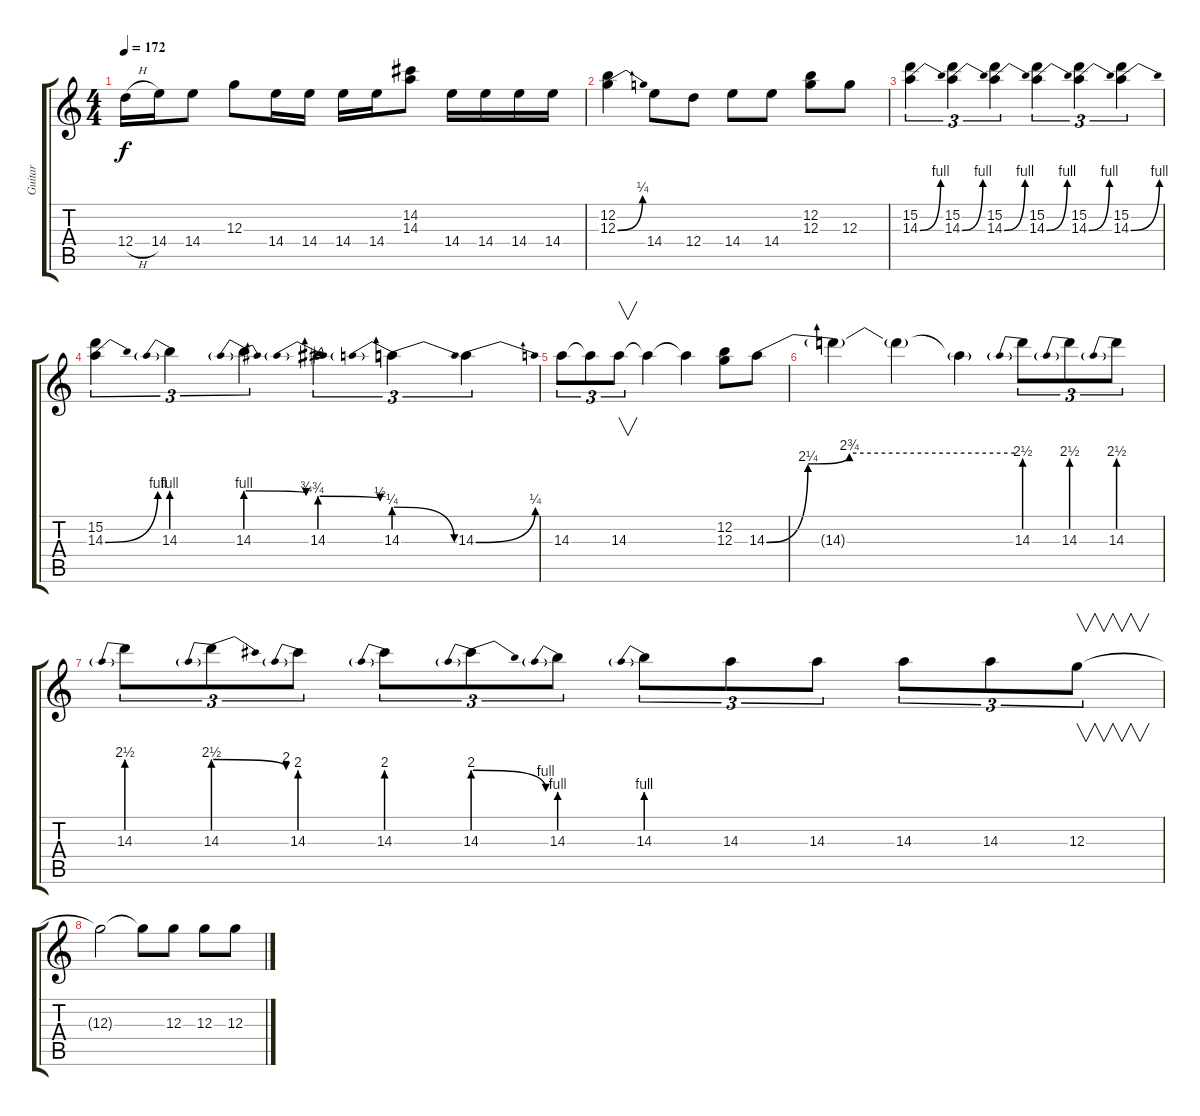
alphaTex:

\track ("Guitar" "Guitar") {instrument overdrivenguitar}
\staff {score tabs}
\tuning (E4 B3 G3 D3 A2 E2) {hide}
\ts (4 4)
\tempo 172
\clef g2
\ks c
12.4{h}.16{dy f} 14.4.16 14.4.8 12.3.8 14.4.16 14.4.16 14.4.16 14.4.16 (14.2 14.3).8 14.4.16 14.4.16 14.4.16 14.4.16 |
(12.2 12.3{be (bend 0 0 60 1)}).4 14.4.8 12.4.8 14.4.8 14.4.8 (12.2 12.3).8 12.3.8 |
(15.2 14.3{be (bend 0 0 60 4)}).4{tu (3 2)} (15.2 14.3{be (bend 0 0 60 4)}).4{tu (3 2)} (15.2 14.3{be (bend 0 0 60 4)}).4{tu (3 2)} (15.2 14.3{be (bend 0 0 60 4)}).4{tu (3 2)} (15.2 14.3{be (bend 0 0 60 4)}).4{tu (3 2)} (15.2 14.3{be (bend 0 0 60 4)}).4{tu (3 2)} |
(15.2 14.3{be (bend 0 0 60 4)}).4{tu (3 2)} 14.3{be (prebend 0 4 60 4)}.4{tu (3 2)} 14.3{be (prebendrelease 0 4 60 3)}.4{tu (3 2)} 14.3{be (prebendrelease 0 3 60 2)}.4{tu (3 2)} 14.3{be (prebendrelease 0 1 60 0)}.4{tu (3 2)} 14.3{be (bend 0 0 60 1)}.4{tu (3 2)} |
14.3.8{tu (3 2)} 14.3{t}.8{tu (3 2)} 14.3.8{v tu (3 2)} 14.3{t}.4 14.3{t}.4 (12.2 12.3).8 14.3{be (custom 0 0 10 9 20 11 60 11)}.8 |
14.3{t}.4 14.3{t}.4 14.3{t}.4 14.3{be (prebend 0 10 60 10)}.8{tu (3 2)} 14.3{be (prebend 0 10 60 10)}.8{tu (3 2)} 14.3{be (prebend 0 10 60 10)}.8{tu (3 2)} |
14.3{be (prebend 0 10 60 10)}.8{tu (3 2)} 14.3{be (prebendrelease 0 10 60 8)}.8{tu (3 2)} 14.3{be (prebend 0 8 60 8)}.8{tu (3 2)} 14.3{be (prebend 0 8 60 8)}.8{tu (3 2)} 14.3{be (prebendrelease 0 8 60 4)}.8{tu (3 2)} 14.3{be (prebend 0 4 60 4)}.8{tu (3 2)} 14.3{be (prebend 0 4 60 4)}.8{tu (3 2)} 14.3.8{tu (3 2)} 14.3.8{tu (3 2)} 14.3.8{tu (3 2)} 14.3.8{tu (3 2)} 12.3.8{v tu (3 2)} |
12.3{t}.2 12.3{t}.8 12.3.8 12.3.8 12.3.8
